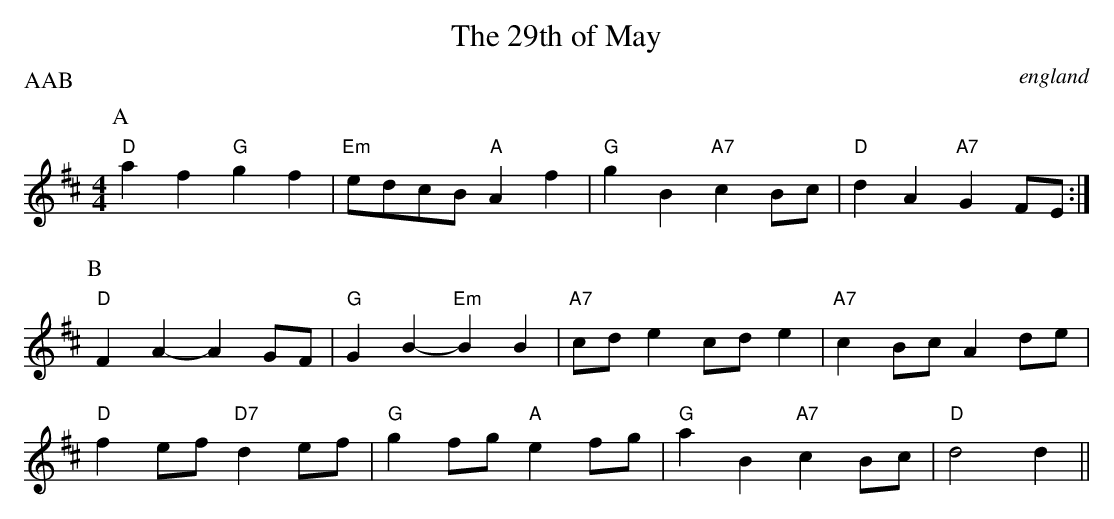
X:1
T:The 29th of May
O:england
P:AAB
M:4/4
L:1/4
K:D
P:A
"D"af "G"gf|"Em"e/2d/2c/2B/2 "A"Af|"G"gB "A7"cB/2c/2|"D"dA "A7"GF/2E/2:|
P:B
"D"FA -AG/2F/2|"G"GB -"Em"BB|"A7"c/2d/2e c/2d/2e|"A7"cB/2c/2 Ad/2e/2|
"D"fe/2f/2 "D7"de/2f/2|"G"gf/2g/2 "A"ef/2g/2|"G"aB "A7"cB/2c/2|"D"d2 d||
